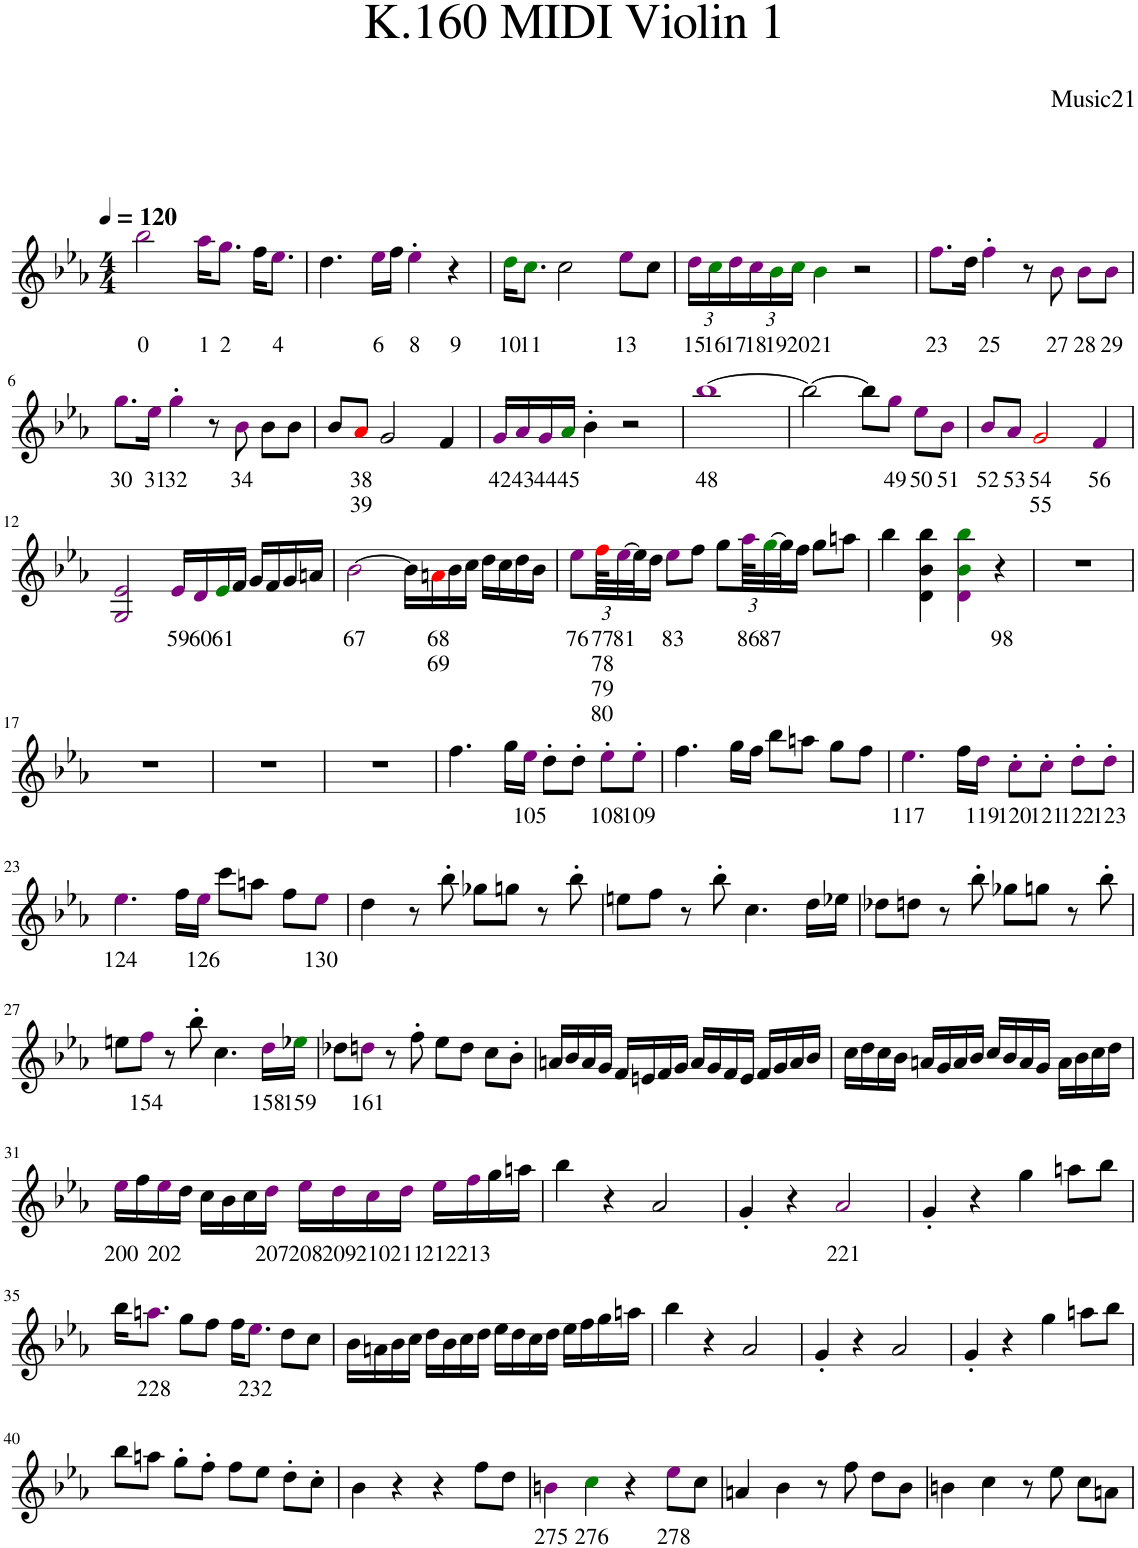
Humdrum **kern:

**kern	**text	**text	**text	**text
*part1	*part1	*part1	*part1	*part1
*staff1	*staff1	*staff1	*staff1	*staff1
*I"Violin, Violino I	*	*	*	*
*I'Vln.	*	*	*	*
*clefG2	*	*	*	*
*k[b-e-a-]	*	*	*	*
*M4/4	*	*	*	*
*MM120	*	*	*	*
=1	=1	=1	=1	=1
!	!LO:LY:b	!	!	!
2bb-i\	0	.	.	.
!	!LO:LY:b	!	!	!
16aa-i\KL	1	.	.	.
!	!LO:LY:b	!	!	!
8.ggi\J	2	.	.	.
16ff\KL	.	.	.	.
!	!LO:LY:b	!	!	!
8.ee-i\J	4	.	.	.
=2	=2	=2	=2	=2
4.dd\	.	.	.	.
!	!LO:LY:b	!	!	!
16ee-i\LL	6	.	.	.
16ff\JJ	.	.	.	.
!	!LO:LY:b	!	!	!
4ee-'i\	8	.	.	.
!	!LO:LY:b	!	!	!
4r	9	.	.	.
=3	=3	=3	=3	=3
!	!LO:LY:b	!	!	!
16ddj\KL	10	.	.	.
!	!LO:LY:b	!	!	!
8.ccj\J	11	.	.	.
2cc\	.	.	.	.
!	!LO:LY:b	!	!	!
8ee-i\L	13	.	.	.
8cc\J	.	.	.	.
=4	=4	=4	=4	=4
*Xbrackettup	*	*	*	*
!	!LO:LY:b	!	!	!
24ddi\LL	15	.	.	.
!	!LO:LY:b	!	!	!
24ccj\	16	.	.	.
!	!LO:LY:b	!	!	!
24ddi\	17	.	.	.
!	!LO:LY:b	!	!	!
24cci\	18	.	.	.
!	!LO:LY:b	!	!	!
24b-j\	19	.	.	.
!	!LO:LY:b	!	!	!
24ccj\JJ	20	.	.	.
!	!LO:LY:b	!	!	!
4b-j\	21	.	.	.
2r	.	.	.	.
=5	=5	=5	=5	=5
!	!LO:LY:b	!	!	!
8.ffi\L	23	.	.	.
16dd\Jk	.	.	.	.
!	!LO:LY:b	!	!	!
4ff'i\	25	.	.	.
8r	.	.	.	.
!	!LO:LY:b	!	!	!
8b-i\	27	.	.	.
!	!LO:LY:b	!	!	!
8b-i\L	28	.	.	.
!	!LO:LY:b	!	!	!
8b-i\J	29	.	.	.
!!LO:LB:g=z
=6	=6	=6	=6	=6
!	!LO:LY:b	!	!	!
8.ggi\L	30	.	.	.
!	!LO:LY:b	!	!	!
16ee-i\Jk	31	.	.	.
!	!LO:LY:b	!	!	!
4gg'i\	32	.	.	.
8r	.	.	.	.
!	!LO:LY:b	!	!	!
8b-i\	34	.	.	.
8b-\L	.	.	.	.
8b-\J	.	.	.	.
=7	=7	=7	=7	=7
8b-/L	.	.	.	.
!	!LO:LY:b	!LO:LY:b	!	!
8a-Z/J	38	39	.	.
2g/	.	.	.	.
4f/	.	.	.	.
=8	=8	=8	=8	=8
!	!LO:LY:b	!	!	!
16gi/LL	42	.	.	.
!	!LO:LY:b	!	!	!
16a-i/	43	.	.	.
!	!LO:LY:b	!	!	!
16gi/	44	.	.	.
!	!LO:LY:b	!	!	!
16a-j/JJ	45	.	.	.
4b-'\	.	.	.	.
2r	.	.	.	.
=9	=9	=9	=9	=9
!	!LO:LY:b	!	!	!
[1bb-i	48	.	.	.
=10	=10	=10	=10	=10
2bb-\_	.	.	.	.
8bb-\L]	.	.	.	.
!	!LO:LY:b	!	!	!
8ggi\J	49	.	.	.
!	!LO:LY:b	!	!	!
8ee-i\L	50	.	.	.
!	!LO:LY:b	!	!	!
8b-i\J	51	.	.	.
=11	=11	=11	=11	=11
!	!LO:LY:b	!	!	!
8b-i/L	52	.	.	.
!	!LO:LY:b	!	!	!
8a-i/J	53	.	.	.
!	!LO:LY:b	!LO:LY:b	!	!
2gZ/	54	55	.	.
!	!LO:LY:b	!	!	!
4fi/	56	.	.	.
!!LO:LB:g=z
=12	=12	=12	=12	=12
2Gi/ 2e-i/	.	.	.	.
!	!LO:LY:b	!	!	!
16e-i/LL	59	.	.	.
!	!LO:LY:b	!	!	!
16di/	60	.	.	.
!	!LO:LY:b	!	!	!
16e-j/	61	.	.	.
16f/JJ	.	.	.	.
16g/LL	.	.	.	.
16f/	.	.	.	.
16g/	.	.	.	.
16an/JJ	.	.	.	.
=13	=13	=13	=13	=13
!	!LO:LY:b	!	!	!
[2b-i\	67	.	.	.
16b-\LL]	.	.	.	.
!	!LO:LY:b	!LO:LY:b	!	!
16anZ\	68	69	.	.
16b-\	.	.	.	.
16cc\JJ	.	.	.	.
16dd\LL	.	.	.	.
16cc\	.	.	.	.
16dd\	.	.	.	.
16b-\JJ	.	.	.	.
=14	=14	=14	=14	=14
!	!LO:LY:b	!	!	!
8ee-i\L	76	.	.	.
!	!LO:LY:b	!LO:LY:b	!LO:LY:b	!LO:LY:b
96ffZ\KLL	77	78	79	80
!	!LO:LY:b	!	!	!
[48ee-i\	81	.	.	.
32ee-\J]	.	.	.	.
16dd\JJ	.	.	.	.
!	!LO:LY:b	!	!	!
8ee-i\L	83	.	.	.
8ff\J	.	.	.	.
8gg\L	.	.	.	.
!	!LO:LY:b	!	!	!
96aa-i\KLL	86	.	.	.
!	!LO:LY:b	!	!	!
[48ggj\	87	.	.	.
32gg\J]	.	.	.	.
16ff\JJ	.	.	.	.
8gg\L	.	.	.	.
8aan\J	.	.	.	.
=15	=15	=15	=15	=15
4bb-\	.	.	.	.
4d\ 4b-\ 4bb-\	.	.	.	.
4di\ 4b-j\ 4bb-j\	.	.	.	.
!	!LO:LY:b	!	!	!
4r	98	.	.	.
=16	=16	=16	=16	=16
1r	.	.	.	.
!!LO:LB:g=z
=17	=17	=17	=17	=17
1r	.	.	.	.
=18	=18	=18	=18	=18
1r	.	.	.	.
=19	=19	=19	=19	=19
1r	.	.	.	.
=20	=20	=20	=20	=20
4.ff\	.	.	.	.
16gg\LL	.	.	.	.
!	!LO:LY:b	!	!	!
16ee-i\JJ	105	.	.	.
8dd'\L	.	.	.	.
8dd'\J	.	.	.	.
!	!LO:LY:b	!	!	!
8ee-'i\L	108	.	.	.
!	!LO:LY:b	!	!	!
8ee-'i\J	109	.	.	.
=21	=21	=21	=21	=21
4.ff\	.	.	.	.
16gg\LL	.	.	.	.
16ff\JJ	.	.	.	.
8bb-\L	.	.	.	.
8aan\J	.	.	.	.
8gg\L	.	.	.	.
8ff\J	.	.	.	.
=22	=22	=22	=22	=22
!	!LO:LY:b	!	!	!
4.ee-i\	117	.	.	.
16ff\LL	.	.	.	.
!	!LO:LY:b	!	!	!
16ddi\JJ	119	.	.	.
!	!LO:LY:b	!	!	!
8cc'i\L	120	.	.	.
!	!LO:LY:b	!	!	!
8cc'i\J	121	.	.	.
!	!LO:LY:b	!	!	!
8dd'i\L	122	.	.	.
!	!LO:LY:b	!	!	!
8dd'i\J	123	.	.	.
!!LO:LB:g=z
=23	=23	=23	=23	=23
!	!LO:LY:b	!	!	!
4.ee-i\	124	.	.	.
16ff\LL	.	.	.	.
!	!LO:LY:b	!	!	!
16ee-i\JJ	126	.	.	.
8ccc\L	.	.	.	.
8aan\J	.	.	.	.
8ff\L	.	.	.	.
!	!LO:LY:b	!	!	!
8ee-i\J	130	.	.	.
=24	=24	=24	=24	=24
4dd\	.	.	.	.
8r	.	.	.	.
8bb-'\	.	.	.	.
8gg-X\L	.	.	.	.
8ggn\J	.	.	.	.
8r	.	.	.	.
8bb-'\	.	.	.	.
=25	=25	=25	=25	=25
8een\L	.	.	.	.
8ff\J	.	.	.	.
8r	.	.	.	.
8bb-'\	.	.	.	.
4.cc\	.	.	.	.
16dd\LL	.	.	.	.
16ee-X\JJ	.	.	.	.
=26	=26	=26	=26	=26
8dd-X\L	.	.	.	.
8ddn\J	.	.	.	.
8r	.	.	.	.
8bb-'\	.	.	.	.
8gg-X\L	.	.	.	.
8ggn\J	.	.	.	.
8r	.	.	.	.
8bb-'\	.	.	.	.
!!LO:LB:g=z
=27	=27	=27	=27	=27
8een\L	.	.	.	.
!	!LO:LY:b	!	!	!
8ffi\J	154	.	.	.
8r	.	.	.	.
8bb-'\	.	.	.	.
4.cc\	.	.	.	.
!	!LO:LY:b	!	!	!
16ddi\LL	158	.	.	.
!	!LO:LY:b	!	!	!
16ee-Xj\JJ	159	.	.	.
=28	=28	=28	=28	=28
8dd-X\L	.	.	.	.
!	!LO:LY:b	!	!	!
8ddni\J	161	.	.	.
8r	.	.	.	.
8ff'\	.	.	.	.
8ee-\L	.	.	.	.
8dd\J	.	.	.	.
8cc\L	.	.	.	.
8b-'\J	.	.	.	.
=29	=29	=29	=29	=29
16an/LL	.	.	.	.
16b-/	.	.	.	.
16a/	.	.	.	.
16g/JJ	.	.	.	.
16f/LL	.	.	.	.
16en/	.	.	.	.
16f/	.	.	.	.
16g/JJ	.	.	.	.
16a/LL	.	.	.	.
16g/	.	.	.	.
16f/	.	.	.	.
16e/JJ	.	.	.	.
16f/LL	.	.	.	.
16g/	.	.	.	.
16a/	.	.	.	.
16b-/JJ	.	.	.	.
=30	=30	=30	=30	=30
16cc\LL	.	.	.	.
16dd\	.	.	.	.
16cc\	.	.	.	.
16b-\JJ	.	.	.	.
16an/LL	.	.	.	.
16g/	.	.	.	.
16a/	.	.	.	.
16b-/JJ	.	.	.	.
16cc/LL	.	.	.	.
16b-/	.	.	.	.
16a/	.	.	.	.
16g/JJ	.	.	.	.
16a\LL	.	.	.	.
16b-\	.	.	.	.
16cc\	.	.	.	.
16dd\JJ	.	.	.	.
!!LO:LB:g=z
=31	=31	=31	=31	=31
!	!LO:LY:b	!	!	!
16ee-i\LL	200	.	.	.
16ff\	.	.	.	.
!	!LO:LY:b	!	!	!
16ee-i\	202	.	.	.
16dd\JJ	.	.	.	.
16cc\LL	.	.	.	.
16b-\	.	.	.	.
16cc\	.	.	.	.
!	!LO:LY:b	!	!	!
16ddi\JJ	207	.	.	.
!	!LO:LY:b	!	!	!
16ee-i\LL	208	.	.	.
!	!LO:LY:b	!	!	!
16ddi\	209	.	.	.
!	!LO:LY:b	!	!	!
16cci\	210	.	.	.
!	!LO:LY:b	!	!	!
16ddi\JJ	211	.	.	.
!	!LO:LY:b	!	!	!
16ee-i\LL	212	.	.	.
!	!LO:LY:b	!	!	!
16ffi\	213	.	.	.
16gg\	.	.	.	.
16aan\JJ	.	.	.	.
=32	=32	=32	=32	=32
4bb-\	.	.	.	.
4r	.	.	.	.
2a-/	.	.	.	.
=33	=33	=33	=33	=33
4g'/	.	.	.	.
4r	.	.	.	.
!	!LO:LY:b	!	!	!
2a-i/	221	.	.	.
=34	=34	=34	=34	=34
4g'/	.	.	.	.
4r	.	.	.	.
4gg\	.	.	.	.
8aan\L	.	.	.	.
8bb-\J	.	.	.	.
!!LO:LB:g=z
=35	=35	=35	=35	=35
16bb-\KL	.	.	.	.
!	!LO:LY:b	!	!	!
8.aani\J	228	.	.	.
8gg\L	.	.	.	.
8ff\J	.	.	.	.
16ff\KL	.	.	.	.
!	!LO:LY:b	!	!	!
8.ee-i\J	232	.	.	.
8dd\L	.	.	.	.
8cc\J	.	.	.	.
=36	=36	=36	=36	=36
16b-\LL	.	.	.	.
16an\	.	.	.	.
16b-\	.	.	.	.
16cc\JJ	.	.	.	.
16dd\LL	.	.	.	.
16b-\	.	.	.	.
16cc\	.	.	.	.
16dd\JJ	.	.	.	.
16ee-\LL	.	.	.	.
16dd\	.	.	.	.
16cc\	.	.	.	.
16dd\JJ	.	.	.	.
16ee-\LL	.	.	.	.
16ff\	.	.	.	.
16gg\	.	.	.	.
16aan\JJ	.	.	.	.
=37	=37	=37	=37	=37
4bb-\	.	.	.	.
4r	.	.	.	.
2a-/	.	.	.	.
=38	=38	=38	=38	=38
4g'/	.	.	.	.
4r	.	.	.	.
2a-/	.	.	.	.
=39	=39	=39	=39	=39
4g'/	.	.	.	.
4r	.	.	.	.
4gg\	.	.	.	.
8aan\L	.	.	.	.
8bb-\J	.	.	.	.
!!LO:LB:g=z
=40	=40	=40	=40	=40
8bb-\L	.	.	.	.
8aan\J	.	.	.	.
8gg'\L	.	.	.	.
8ff'\J	.	.	.	.
8ff\L	.	.	.	.
8ee-\J	.	.	.	.
8dd'\L	.	.	.	.
8cc'\J	.	.	.	.
=41	=41	=41	=41	=41
4b-\	.	.	.	.
4r	.	.	.	.
4r	.	.	.	.
8ff\L	.	.	.	.
8dd\J	.	.	.	.
=42	=42	=42	=42	=42
!	!LO:LY:b	!	!	!
4bni\	275	.	.	.
!	!LO:LY:b	!	!	!
4ccj\	276	.	.	.
4r	.	.	.	.
!	!LO:LY:b	!	!	!
8ee-i\L	278	.	.	.
8cc\J	.	.	.	.
=43	=43	=43	=43	=43
4an/	.	.	.	.
4b-\	.	.	.	.
8r	.	.	.	.
8ff\	.	.	.	.
8dd\L	.	.	.	.
8b-\J	.	.	.	.
=44	=44	=44	=44	=44
4bn\	.	.	.	.
4cc\	.	.	.	.
8r	.	.	.	.
8ee-\	.	.	.	.
8cc\L	.	.	.	.
8an\J	.	.	.	.
=	=	=	=	=
*-	*-	*-	*-	*-
